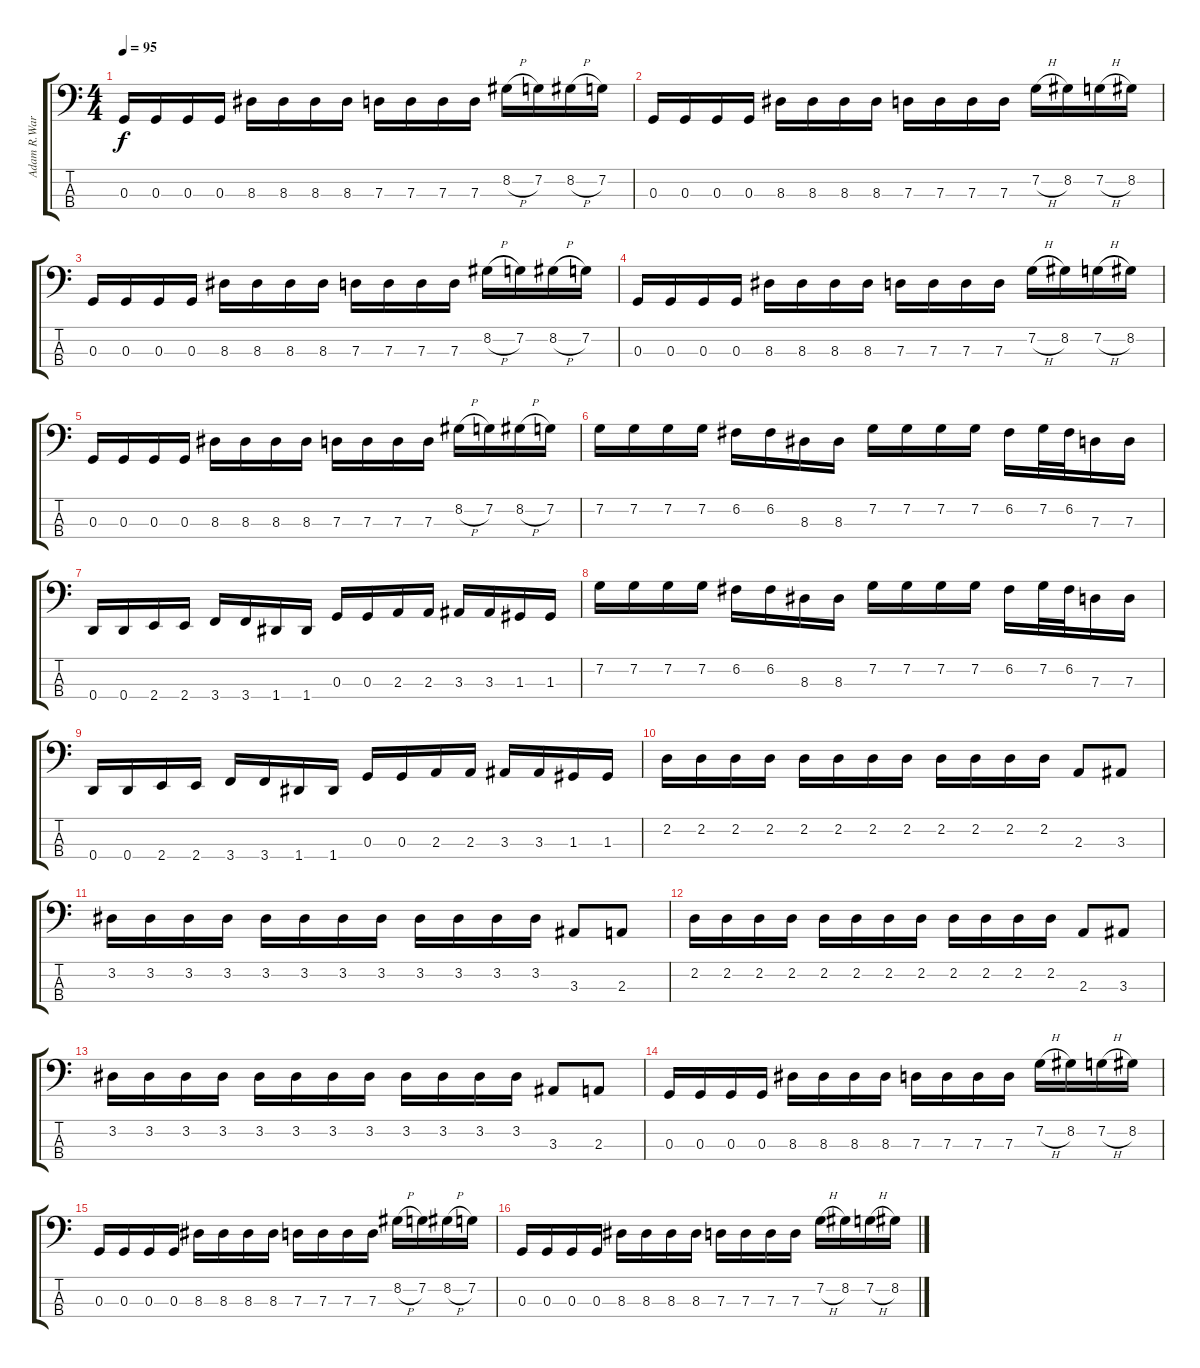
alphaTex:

\track ("Adam R.Warrior" "Adam R.War") {instrument electricbasspick}
\staff {score tabs}
\tuning (F2 C2 G1 D1) {hide}
\ts (4 4)
\tempo 95
\clef f4
\ks c
0.3.16{dy f} 0.3.16 0.3.16 0.3.16 8.3.16 8.3.16 8.3.16 8.3.16 7.3.16 7.3.16 7.3.16 7.3.16 8.2{h}.16 7.2.16 8.2{h}.16 7.2.16 |
0.3.16 0.3.16 0.3.16 0.3.16 8.3.16 8.3.16 8.3.16 8.3.16 7.3.16 7.3.16 7.3.16 7.3.16 7.2{h}.16 8.2.16 7.2{h}.16 8.2.16 |
0.3.16 0.3.16 0.3.16 0.3.16 8.3.16 8.3.16 8.3.16 8.3.16 7.3.16 7.3.16 7.3.16 7.3.16 8.2{h}.16 7.2.16 8.2{h}.16 7.2.16 |
0.3.16 0.3.16 0.3.16 0.3.16 8.3.16 8.3.16 8.3.16 8.3.16 7.3.16 7.3.16 7.3.16 7.3.16 7.2{h}.16 8.2.16 7.2{h}.16 8.2.16 |
0.3.16 0.3.16 0.3.16 0.3.16 8.3.16 8.3.16 8.3.16 8.3.16 7.3.16 7.3.16 7.3.16 7.3.16 8.2{h}.16 7.2.16 8.2{h}.16 7.2.16 |
7.2.16 7.2.16 7.2.16 7.2.16 6.2.16 6.2.16 8.3.16 8.3.16 7.2.16 7.2.16 7.2.16 7.2.16 6.2.16 7.2.32 6.2.32 7.3.16 7.3.16 |
0.4.16 0.4.16 2.4.16 2.4.16 3.4.16 3.4.16 1.4.16 1.4.16 0.3.16 0.3.16 2.3.16 2.3.16 3.3.16 3.3.16 1.3.16 1.3.16 |
7.2.16 7.2.16 7.2.16 7.2.16 6.2.16 6.2.16 8.3.16 8.3.16 7.2.16 7.2.16 7.2.16 7.2.16 6.2.16 7.2.32 6.2.32 7.3.16 7.3.16 |
0.4.16 0.4.16 2.4.16 2.4.16 3.4.16 3.4.16 1.4.16 1.4.16 0.3.16 0.3.16 2.3.16 2.3.16 3.3.16 3.3.16 1.3.16 1.3.16 |
2.2.16 2.2.16 2.2.16 2.2.16 2.2.16 2.2.16 2.2.16 2.2.16 2.2.16 2.2.16 2.2.16 2.2.16 2.3.8 3.3.8 |
3.2.16 3.2.16 3.2.16 3.2.16 3.2.16 3.2.16 3.2.16 3.2.16 3.2.16 3.2.16 3.2.16 3.2.16 3.3.8 2.3.8 |
2.2.16 2.2.16 2.2.16 2.2.16 2.2.16 2.2.16 2.2.16 2.2.16 2.2.16 2.2.16 2.2.16 2.2.16 2.3.8 3.3.8 |
3.2.16 3.2.16 3.2.16 3.2.16 3.2.16 3.2.16 3.2.16 3.2.16 3.2.16 3.2.16 3.2.16 3.2.16 3.3.8 2.3.8 |
0.3.16 0.3.16 0.3.16 0.3.16 8.3.16 8.3.16 8.3.16 8.3.16 7.3.16 7.3.16 7.3.16 7.3.16 7.2{h}.16 8.2.16 7.2{h}.16 8.2.16 |
0.3.16 0.3.16 0.3.16 0.3.16 8.3.16 8.3.16 8.3.16 8.3.16 7.3.16 7.3.16 7.3.16 7.3.16 8.2{h}.16 7.2.16 8.2{h}.16 7.2.16 |
0.3.16 0.3.16 0.3.16 0.3.16 8.3.16 8.3.16 8.3.16 8.3.16 7.3.16 7.3.16 7.3.16 7.3.16 7.2{h}.16 8.2.16 7.2{h}.16 8.2.16
